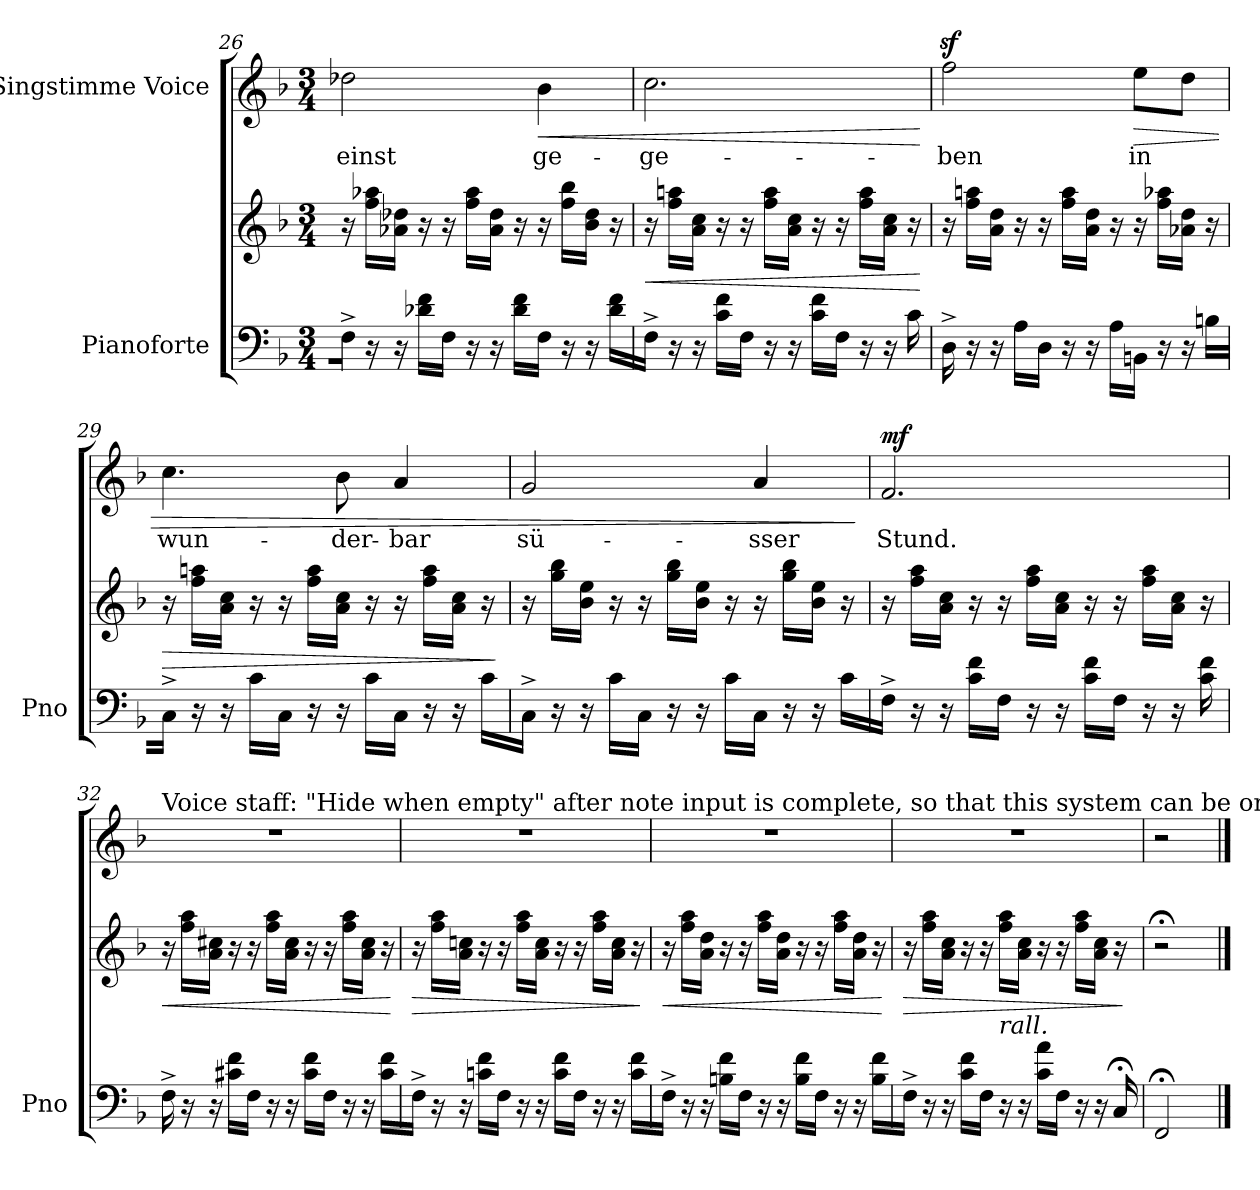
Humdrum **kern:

**kern	**kern	**dynam	**kern	**text	**dynam
*part2	*part2	*part2	*part1	*part1	*part1
*staff3	*staff2	*staff2/3	*staff1	*staff1	*staff1
*I"Pianoforte	*	*	*I"Singstimme Voice	*	*
*I'Pno	*	*	*	*	*
*clefF4	*clefG2	*	*clefG2	*	*
*k[b-]	*k[b-]	*	*k[b-]	*	*
*M3/4	*M3/4	*	*M3/4	*	*
=26	=26	=26	=26	=26	=26
!	!	!	!	!LO:LY:b	!
16F^\JJ	16r	.	2dd-X\	einst	.
16r	16ff\ 16aa-X\LL	.	.	.	.
16r	16a-X\ 16dd-X\JJ	.	.	.	.
16d-X\ 16f\LL	16r	.	.	.	.
16F\JJ	16r	.	.	.	.
16r	16ff\ 16aa-\LL	.	.	.	.
16r	16a-\ 16dd-\JJ	.	.	.	.
16d-\ 16f\LL	16r	.	.	.	.
!	!	!	!	!LO:LY:b	!LO:HP:b
16F\JJ	16r	.	4b-\	ge-	<
16r	16ff\ 16bb-\LL	.	.	.	.
16r	16b-\ 16dd-\JJ	.	.	.	.
16d-\ 16f\LL	16r	.	.	.	.
=27	=27	=27	=27	=27	=27
!	!	!LO:HP:b	!	!LO:LY:b	!
16F^\JJ	16r	<	2.cc\	-ge-	.
16r	16ff\ 16aan\LL	.	.	.	.
16r	16a\ 16cc\JJ	.	.	.	.
16c\ 16f\LL	16r	.	.	.	.
16F\JJ	16r	.	.	.	.
16r	16ff\ 16aa\LL	.	.	.	.
16r	16a\ 16cc\JJ	.	.	.	.
16c\ 16f\LL	16r	.	.	.	.
16F\JJ	16r	.	.	.	.
16r	16ff\ 16aa\LL	.	.	.	.
16r	16a\ 16cc\JJ	.	.	.	.
16c\	16r	.	.	.	.
.	.	[	.	.	[
!!LO:LB:g=z
=28	=28	=28	=28	=28	=28
!	!	!	!	!LO:LY:b	!
16D^\	16r	.	2ffz>\	-ben	.
16r	16ff\ 16aan\LL	.	.	.	.
16r	16a\ 16dd\JJ	.	.	.	.
16A\LL	16r	.	.	.	.
16D\JJ	16r	.	.	.	.
16r	16ff\ 16aa\LL	.	.	.	.
16r	16a\ 16dd\JJ	.	.	.	.
16A\LL	16r	.	.	.	.
!	!	!	!	!LO:LY:b	!LO:HP:b
16BBn\JJ	16r	.	8ee\L	in	>
16r	16ff\ 16aa-X\LL	.	.	.	.
16r	16a-X\ 16dd\JJ	.	8dd\J	.	.
16Bn\LL	16r	.	.	.	.
=29	=29	=29	=29	=29	=29
!	!	!LO:HP:b	!	!LO:LY:b	!
16C^\JJ	16r	>	4.cc\	wun-	.
16r	16ff\ 16aan\LL	.	.	.	.
16r	16a\ 16cc\JJ	.	.	.	.
16c\LL	16r	.	.	.	.
16C\JJ	16r	.	.	.	.
16r	16ff\ 16aa\LL	.	.	.	.
!	!	!	!	!LO:LY:b	!
16r	16a\ 16cc\JJ	.	8b-\	-der-	.
16c\LL	16r	.	.	.	.
!	!	!	!	!LO:LY:b	!
16C\JJ	16r	.	4a/	-bar	.
16r	16ff\ 16aa\LL	.	.	.	.
16r	16a\ 16cc\JJ	.	.	.	.
16c\LL	16r	.	.	.	.
.	.	]	.	.	.
=30	=30	=30	=30	=30	=30
!	!	!	!	!LO:LY:b	!
16C^\JJ	16r	.	2g/	sü-	.
16r	16gg\ 16bb-\LL	.	.	.	.
16r	16b-\ 16ee\JJ	.	.	.	.
16c\LL	16r	.	.	.	.
16C\JJ	16r	.	.	.	.
16r	16gg\ 16bb-\LL	.	.	.	.
16r	16b-\ 16ee\JJ	.	.	.	.
16c\LL	16r	.	.	.	.
!	!	!	!	!LO:LY:b	!
16C\JJ	16r	.	4a/	-sser	.
16r	16gg\ 16bb-\LL	.	.	.	.
16r	16b-\ 16ee\JJ	.	.	.	.
16c\LL	16r	.	.	.	.
.	.	.	.	.	]
=31	=31	=31	=31	=31	=31
!	!	!	!	!LO:LY:b	!LO:DY:a
16F^\JJ	16r	.	2.f/	Stund.	mf
16r	16ff\ 16aa\LL	.	.	.	.
16r	16a\ 16cc\JJ	.	.	.	.
16c\ 16f\LL	16r	.	.	.	.
16F\JJ	16r	.	.	.	.
16r	16ff\ 16aa\LL	.	.	.	.
16r	16a\ 16cc\JJ	.	.	.	.
16c\ 16f\LL	16r	.	.	.	.
16F\JJ	16r	.	.	.	.
16r	16ff\ 16aa\LL	.	.	.	.
16r	16a\ 16cc\JJ	.	.	.	.
16c\ 16f\	16r	.	.	.	.
!!LO:LB:g=z
=32	=32	=32	=32	=32	=32
!	!	!	!LO:TX:a:t=Voice staff&colon; "Hide when empty" after note input is complete, so that this system can be on page 2	!	!
!	!	!LO:HP:b	!	!	!
16F^\	16r	<	2.r	.	.
16r	16ff\ 16aa\LL	.	.	.	.
16r	16a\ 16cc#X\JJ	.	.	.	.
16c#X\ 16f\LL	16r	.	.	.	.
16F\JJ	16r	.	.	.	.
16r	16ff\ 16aa\LL	.	.	.	.
16r	16a\ 16cc#\JJ	.	.	.	.
16c#\ 16f\LL	16r	.	.	.	.
16F\JJ	16r	.	.	.	.
16r	16ff\ 16aa\LL	.	.	.	.
16r	16a\ 16cc#\JJ	.	.	.	.
16c#\ 16f\LL	16r	.	.	.	.
.	.	[	.	.	.
=33	=33	=33	=33	=33	=33
!	!	!LO:HP:b	!	!	!
16F^\JJ	16r	>	2.r	.	.
16r	16ff\ 16aa\LL	.	.	.	.
16r	16a\ 16ccn\JJ	.	.	.	.
16cn\ 16f\LL	16r	.	.	.	.
16F\JJ	16r	.	.	.	.
16r	16ff\ 16aa\LL	.	.	.	.
16r	16a\ 16cc\JJ	.	.	.	.
16c\ 16f\LL	16r	.	.	.	.
16F\JJ	16r	.	.	.	.
16r	16ff\ 16aa\LL	.	.	.	.
16r	16a\ 16cc\JJ	.	.	.	.
16c\ 16f\LL	16r	.	.	.	.
.	.	]	.	.	.
=34	=34	=34	=34	=34	=34
!	!	!LO:HP:b	!	!	!
16F^\JJ	16r	<	2.r	.	.
16r	16ff\ 16aa\LL	.	.	.	.
16r	16a\ 16dd\JJ	.	.	.	.
16Bn\ 16f\LL	16r	.	.	.	.
16F\JJ	16r	.	.	.	.
16r	16ff\ 16aa\LL	.	.	.	.
16r	16a\ 16dd\JJ	.	.	.	.
16B\ 16f\LL	16r	.	.	.	.
16F\JJ	16r	.	.	.	.
16r	16ff\ 16aa\LL	.	.	.	.
16r	16a\ 16dd\JJ	.	.	.	.
16B\ 16f\LL	16r	.	.	.	.
.	.	[	.	.	.
=35	=35	=35	=35	=35	=35
*	*	*	*MM96	*	*
!	!	!LO:HP:b	!	!	!
*	*	*	*^	*	*
*	*	*	*	*^	*	*
16F^\JJ	16r	>	2.r	4ryy	2ryy	.	.
16r	16ff\ 16aa\LL	.	.	.	.	.	.
16r	16a\ 16cc\JJ	.	.	.	.	.	.
16c\ 16f\LL	16r	.	.	.	.	.	.
16F\JJ	16r	.	.	16ryy	.	.	.
*	*	*	*MM90	*	*	*	*
!	!LO:TX:b:i:t=rall.	!	!	!	!	!	!
16r	16ff\ 16aa\LL	.	.	4..ryy	.	.	.
16r	16a\ 16cc\JJ	.	.	.	.	.	.
16c\ 16a\LL	16r	.	.	.	.	.	.
16F\JJ	16r	.	.	.	16ryy	.	.
*	*	*	*MM80	*	*	*	*
16r	16ff\ 16aa\LL	.	.	.	8.ryy	.	.
16r	16a\ 16cc\JJ	.	.	.	.	.	.
16C;</	16r	.	.	.	.	.	.
.	.	]	.	.	.	.	.
*	*	*	*v	*v	*v	*	*
=36	=36	=36	=36	=36	=36
2FF;</	2r;<	.	2r	.	.
==	==	==	==	==	==
*-	*-	*-	*-	*-	*-
